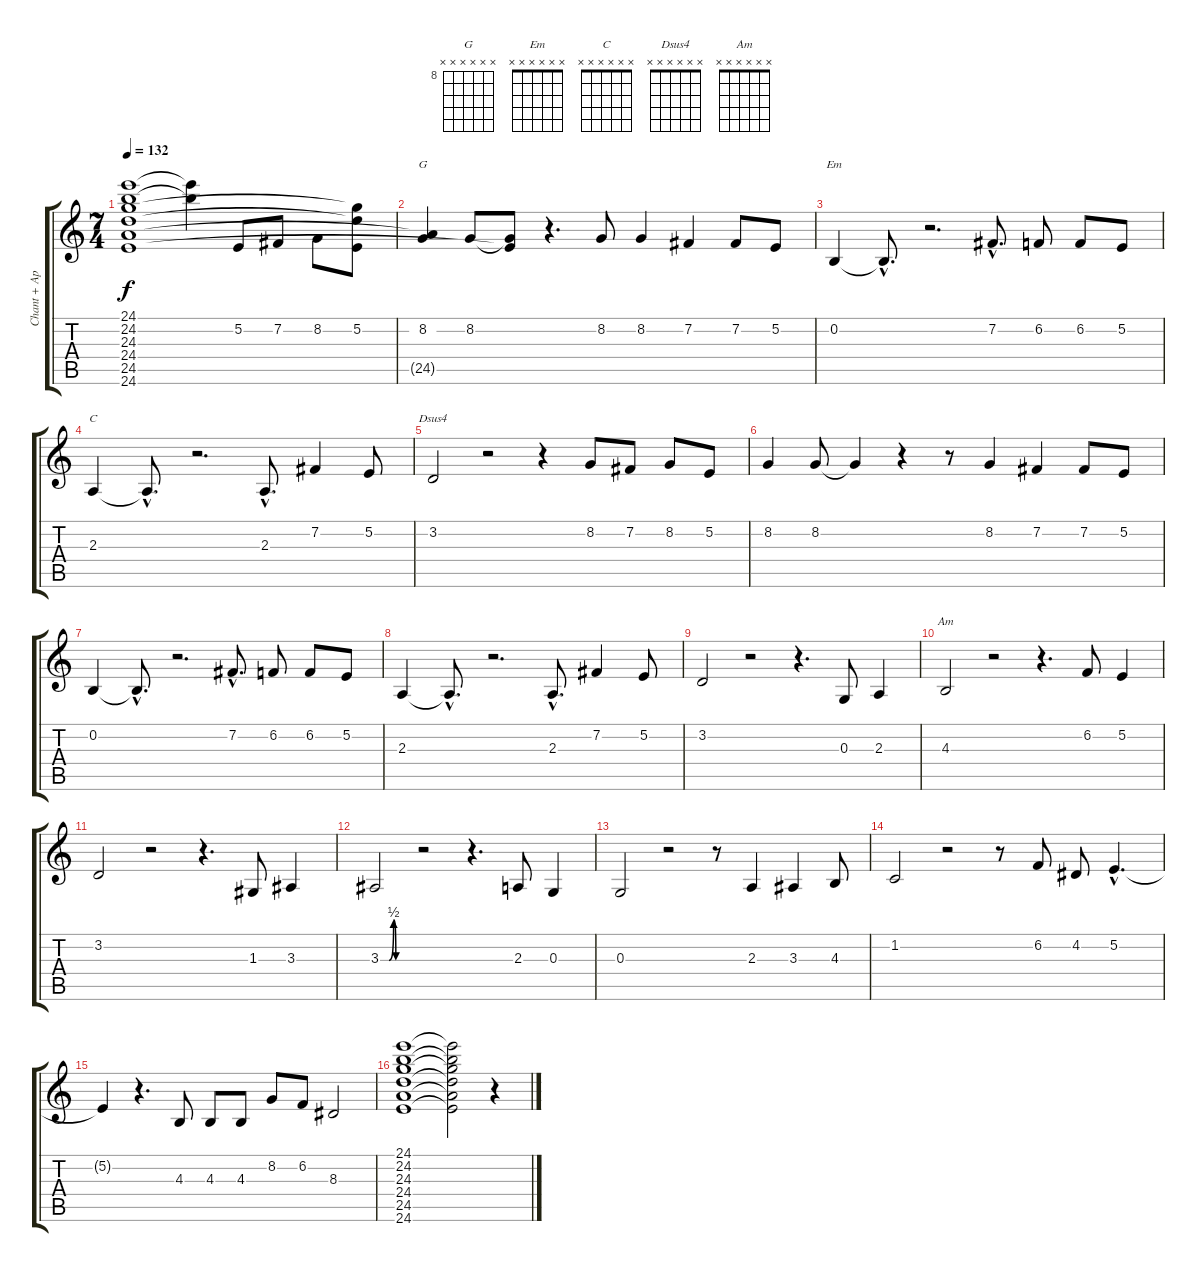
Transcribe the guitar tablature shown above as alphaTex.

\track ("Chant + Applaudissements" "Chant + Ap") {instrument tangoaccordion}
\staff {score tabs}
\tuning (E4 B3 G3 D3 A2 E2) {hide}
\chord ("G" x x x x x x) {firstfret 8}
\chord ("Em" x x x x x x)
\chord ("C" x x x x x x)
\chord ("Dsus4" x x x x x x)
\chord ("Am" x x x x x x)
\ts (7 4)
\tempo 132
\clef g2
\ks c
(24.1 24.2 24.3 24.4 24.5 24.6).1{dy f instrument applause} (24.1{t} 24.2{t}).4 5.2.8{instrument tangoaccordion} 7.2.8 8.2.8 (5.2 24.3{t} 24.4{t}).8 |
(8.2 24.5{t}).4{ch "G"} 8.2.8 (8.2{t} 24.6{t}).8 r.4{d} 8.2.8 8.2.4 7.2.4 7.2.8 5.2.8 |
0.2.4{ch "Em"} 0.2{hac t}.8{d} r.2{d} 7.2{hac}.8{d} 6.2.8 6.2.8 5.2.8 |
2.3.4{ch "C"} 2.3{hac t}.8{d} r.2{d} 2.3{hac}.8{d} 7.2.4 5.2.8 |
3.2.2{ch "Dsus4"} r.2 r.4 8.2.8 7.2.8 8.2.8 5.2.8 |
8.2.4 8.2.8 8.2{t}.4 r.4 r.8 8.2.4 7.2.4 7.2.8 5.2.8 |
0.2.4 0.2{hac t}.8{d} r.2{d} 7.2{hac}.8{d} 6.2.8 6.2.8 5.2.8 |
2.3.4 2.3{hac t}.8{d} r.2{d} 2.3{hac}.8{d} 7.2.4 5.2.8 |
3.2.2 r.2 r.4{d} 0.3.8 2.3.4 |
4.3.2{ch "Am"} r.2 r.4{d} 6.2.8 5.2.4 |
3.2.2 r.2 r.4{d} 1.3.8 3.3.4 |
3.3{be (custom 0 0 15 0 23 2 27 0 60 0)}.2 r.2 r.4{d} 2.3.8 0.3.4 |
0.3.2 r.2 r.8 2.3.4 3.3.4 4.3.8 |
1.2.2 r.2 r.8 6.2.8 4.2.8 5.2{hac}.4{d} |
5.2{t}.4 r.4{d} 4.3.8 4.3.8 4.3.8 8.2.8 6.2.8 8.3.2 |
(24.1 24.2 24.3 24.4 24.5 24.6).1{volume 0 instrument applause} (24.1{t} 24.2{t} 24.3{t} 24.4{t} 24.5{t} 24.6{t}).2{volume 16} r.4
